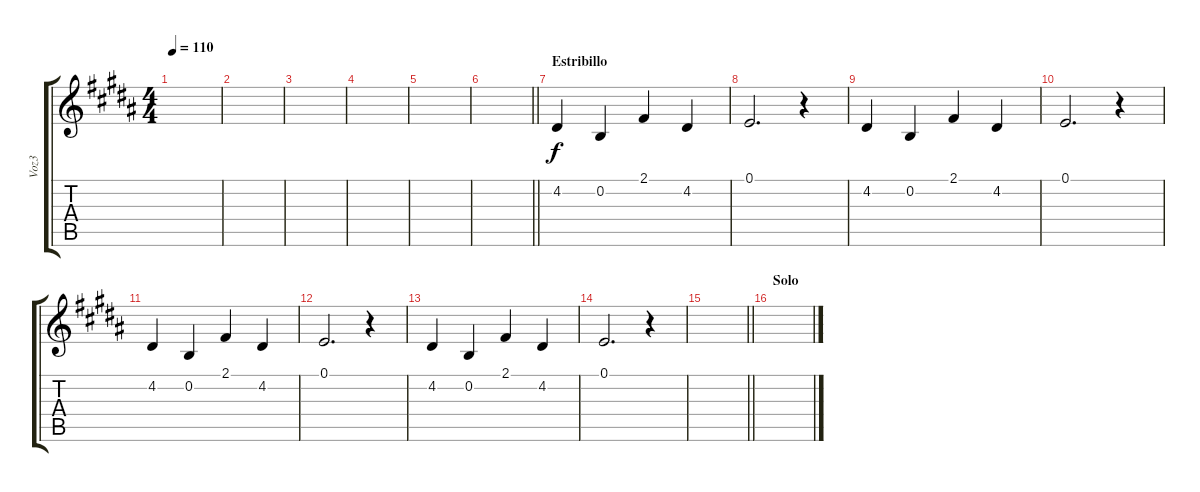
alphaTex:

\track ("Voz3" "Voz3") {instrument choiraahs}
\staff {score tabs}
\tuning (E4 B3 G3 D3 A2 E2) {hide}
\ts (4 4)
\tempo 110
\clef g2
\ks b
|
|
|
|
|
\barLineRight lightlight
|
\section ("" "Estribillo")
4.2.4 0.2.4 2.1.4 4.2.4 |
0.1.2{d} r.4 |
4.2.4 0.2.4 2.1.4 4.2.4 |
0.1.2{d} r.4 |
4.2.4 0.2.4 2.1.4 4.2.4 |
0.1.2{d} r.4 |
4.2.4 0.2.4 2.1.4 4.2.4 |
0.1.2{d} r.4 |
\barLineRight lightlight
|
\section ("" "Solo")
